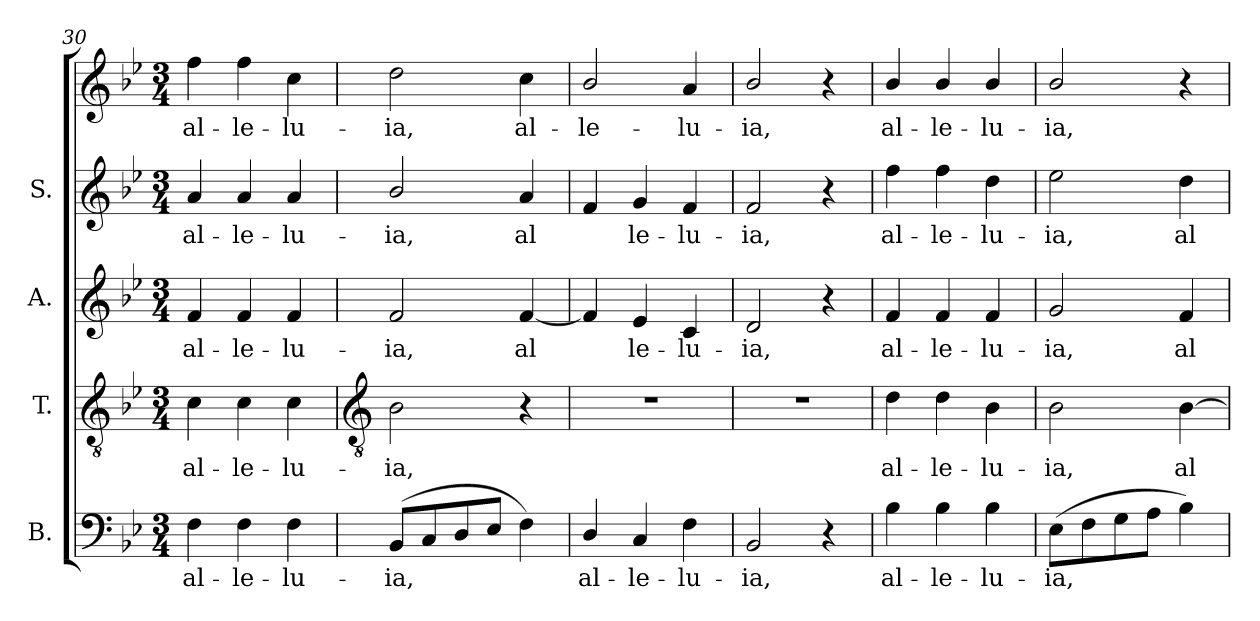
**kern	**text	**kern	**text	**kern	**text	**kern	**text	**kern	**text
*part4	*part4	*part3	*part3	*part2	*part2	*part1	*part1	*part1	*part1
*staff5	*staff5	*staff4	*staff4	*staff3	*staff3	*staff2	*staff2	*staff1	*staff1
*I"B.	*	*I"T.	*	*I"A.	*	*I"S.	*	*	*
*clefF4	*	*clefGv2	*	*clefG2	*	*clefG2	*	*clefG2	*
*k[b-e-]	*	*k[b-e-]	*	*k[b-e-]	*	*k[b-e-]	*	*k[b-e-]	*
*B-:	*	*B-:	*	*B-:	*	*B-:	*	*B-:	*
*M3/4	*	*M3/4	*	*M3/4	*	*M3/4	*	*M3/4	*
=30	=30	=30	=30	=30	=30	=30	=30	=30	=30
!	!LO:LY:b	!	!LO:LY:b	!	!LO:LY:b	!	!LO:LY:b	!	!LO:LY:b
4F	al-	4c	al-	4f	al-	4a	-al-	4ff	al-
!	!LO:LY:b	!	!LO:LY:b	!	!LO:LY:b	!	!LO:LY:b	!	!LO:LY:b
4F	-le-	4c	-le-	4f	-le-	4a	-le-	4ff	-le-
!	!LO:LY:b	!	!LO:LY:b	!	!LO:LY:b	!	!LO:LY:b	!	!LO:LY:b
4F	-lu-	4c	-lu-	4f	-lu-	4a	-lu-	4cc	-lu-
!!LO:LB:g=z
=31	=31	=31	=31	=31	=31	=31	=31	=31	=31
*	*	*clefGv2	*	*	*	*	*	*	*
!	!LO:LY:b	!	!LO:LY:b	!	!LO:LY:b	!	!LO:LY:b	!	!LO:LY:b
(<8BB-L	-ia,	2B-	-ia,	2f	-ia,	2b-/	-ia,	2dd	-ia,
8C	.	.	.	.	.	.	.	.	.
8D	.	.	.	.	.	.	.	.	.
8E-J	.	.	.	.	.	.	.	.	.
!	!	!	!	!	!LO:LY:b	!	!LO:LY:b	!	!LO:LY:b
4F)	.	4r	.	[4f	al	4a	al	4cc	al-
=32	=32	=32	=32	=32	=32	=32	=32	=32	=32
!	!LO:LY:b	!LO:N:vis=1	!	!	!	!	!	!	!LO:LY:b
4D/	al-	2.r	.	4f]	.	4f	.	2b-/	le-
!	!LO:LY:b	!	!	!	!LO:LY:b	!	!LO:LY:b	!	!
4C	-le-	.	.	4e-	le-	4g	-le-	.	.
!	!LO:LY:b	!	!	!	!LO:LY:b	!	!LO:LY:b	!	!LO:LY:b
4F	-lu-	.	.	4c	-lu-	4f	-lu-	4a/	-lu-
=33	=33	=33	=33	=33	=33	=33	=33	=33	=33
!	!LO:LY:b	!LO:N:vis=1	!	!	!LO:LY:b	!	!LO:LY:b	!	!LO:LY:b
2BB-	-ia,	2.r	.	2d	-ia,	2f	ia,	2b-/	-ia,
4r	.	.	.	4r	.	4r	.	4r	.
=34	=34	=34	=34	=34	=34	=34	=34	=34	=34
!	!LO:LY:b	!	!LO:LY:b	!	!LO:LY:b	!	!LO:LY:b	!	!LO:LY:b
4B-	al-	4d	al-	4f	al-	4ff	-al-	4b-/	al-
!	!LO:LY:b	!	!LO:LY:b	!	!LO:LY:b	!	!LO:LY:b	!	!LO:LY:b
4B-	-le-	4d	-le-	4f	-le-	4ff	-le-	4b-/	-le-
!	!LO:LY:b	!	!LO:LY:b	!	!LO:LY:b	!	!LO:LY:b	!	!LO:LY:b
4B-	-lu-	4B-	-lu-	4f	-lu-	4dd	-lu-	4b-/	-lu-
=35	=35	=35	=35	=35	=35	=35	=35	=35	=35
!	!LO:LY:b	!	!LO:LY:b	!	!LO:LY:b	!	!LO:LY:b	!	!LO:LY:b
(>8E-L	-ia,	2B-	-ia,	2g	-ia,	2ee-	ia,	2b-/	-ia,
8F	.	.	.	.	.	.	.	.	.
8G	.	.	.	.	.	.	.	.	.
8AJ	.	.	.	.	.	.	.	.	.
!	!	!	!LO:LY:b	!	!LO:LY:b	!	!LO:LY:b	!	!
4B-)	.	[4B-	al	4f	al-	4dd	al-	4r	.
=	=	=	=	=	=	=	=	=	=
*-	*-	*-	*-	*-	*-	*-	*-	*-	*-
